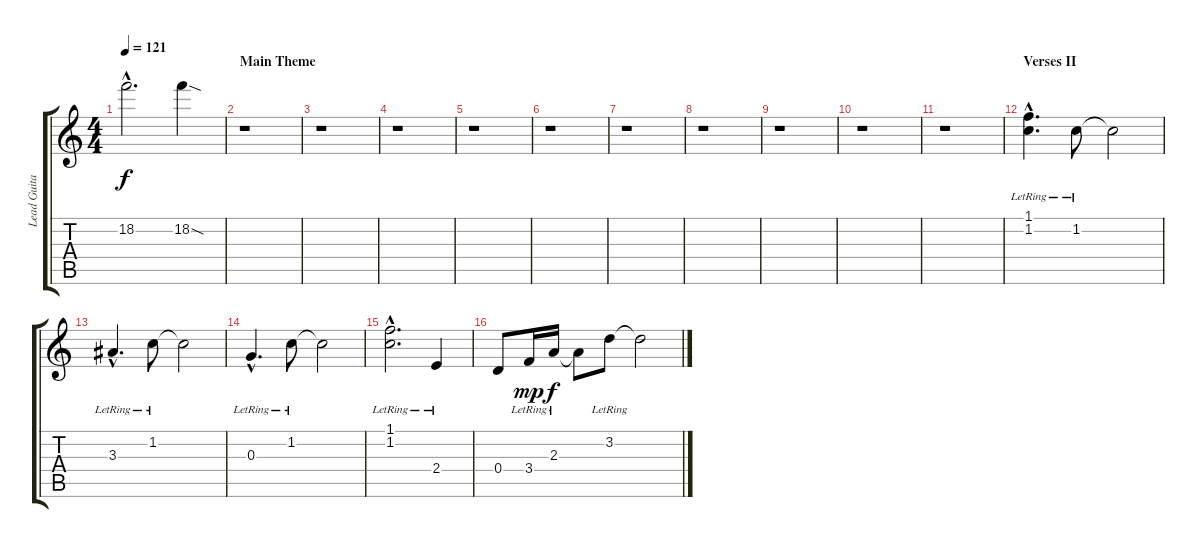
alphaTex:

\track ("Lead Guitar" "Lead Guita") {instrument electricguitarclean}
\staff {score tabs}
\tuning (E4 B3 G3 D3 A2 E2) {hide}
\ts (4 4)
\tempo 121
\clef g2
\ks c
18.2{hac t}.2{d dy f} 18.2{sod}.4 |
\section ("" "Main Theme")
r.1 |
r.1 |
r.1 |
r.1 |
r.1 |
r.1 |
r.1 |
r.1 |
r.1 |
r.1 |
\section ("" "Verses II")
(1.1{hac lr} 1.2{hac lr}).4{d instrument electricguitarclean} 1.2{lr}.8 1.2{t}.2 |
3.3{hac lr}.4{d} 1.2{lr}.8 1.2{t}.2 |
0.3{hac lr}.4{d} 1.2{lr}.8 1.2{t}.2 |
(1.1{hac lr} 1.2{hac lr}).2{d} 2.4{lr}.4 |
0.4.8 3.4{lr}.16{dy mp} 2.3{lr}.16{dy f} 2.3{t}.8 3.2{lr}.8 3.2{t}.2
